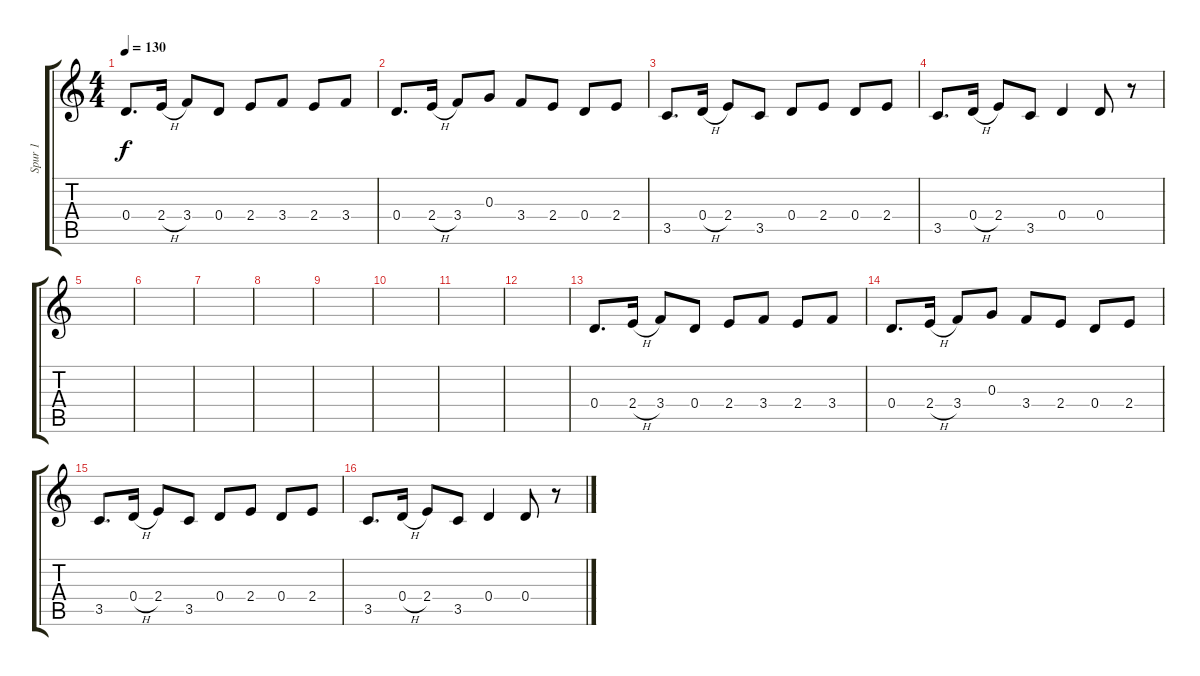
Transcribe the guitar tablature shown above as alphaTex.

\track ("Spur 1" "Spur 1") {instrument electricguitarclean}
\staff {score tabs}
\tuning (E4 B3 G3 D3 A2 E2) {hide}
\ts (4 4)
\tempo 130
\clef g2
\ks c
0.4.8{d dy f} 2.4{h}.16 3.4.8 0.4.8 2.4.8 3.4.8 2.4.8 3.4.8 |
0.4.8{d} 2.4{h}.16 3.4.8 0.3.8 3.4.8 2.4.8 0.4.8 2.4.8 |
3.5.8{d} 0.4{h}.16 2.4.8 3.5.8 0.4.8 2.4.8 0.4.8 2.4.8 |
3.5.8{d} 0.4{h}.16 2.4.8 3.5.8 0.4.4 0.4.8 r.8 |
|
|
|
|
|
|
|
|
0.4.8{d} 2.4{h}.16 3.4.8 0.4.8 2.4.8 3.4.8 2.4.8 3.4.8 |
0.4.8{d} 2.4{h}.16 3.4.8 0.3.8 3.4.8 2.4.8 0.4.8 2.4.8 |
3.5.8{d} 0.4{h}.16 2.4.8 3.5.8 0.4.8 2.4.8 0.4.8 2.4.8 |
3.5.8{d} 0.4{h}.16 2.4.8 3.5.8 0.4.4 0.4.8 r.8
